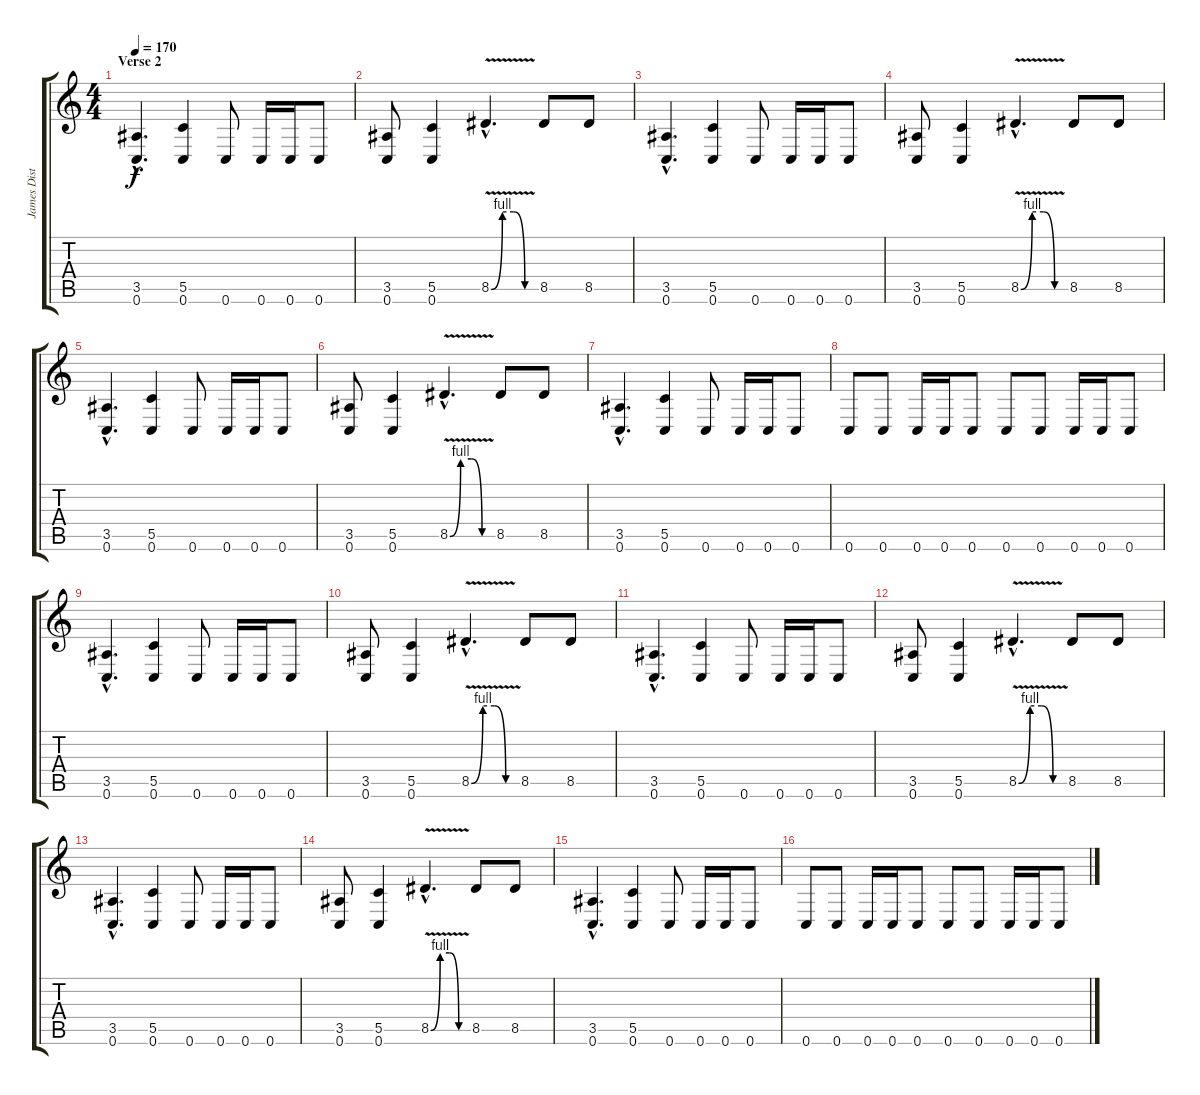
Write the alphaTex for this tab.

\track ("James Distortion" "James Dist") {instrument distortionguitar}
\staff {score tabs}
\tuning (D4 A3 F3 C3 G2 C2) {hide}
\ts (4 4)
\section ("" "Verse 2")
\tempo 170
\clef g2
\ks c
(3.5{hac} 0.6{hac}).4{d dy f} (5.5 0.6).4 0.6.8 0.6.16 0.6.16 0.6.8 |
(3.5 0.6).8 (5.5 0.6).4 8.5{be (custom 0 0 15 4 30 4 45 0 60 0) v hac}.4{d} 8.5.8 8.5.8 |
(3.5{hac} 0.6{hac}).4{d} (5.5 0.6).4 0.6.8 0.6.16 0.6.16 0.6.8 |
(3.5 0.6).8 (5.5 0.6).4 8.5{be (custom 0 0 15 4 30 4 45 0 60 0) v hac}.4{d} 8.5.8 8.5.8 |
(3.5{hac} 0.6{hac}).4{d} (5.5 0.6).4 0.6.8 0.6.16 0.6.16 0.6.8 |
(3.5 0.6).8 (5.5 0.6).4 8.5{be (custom 0 0 15 4 30 4 45 0 60 0) v hac}.4{d} 8.5.8 8.5.8 |
(3.5{hac} 0.6{hac}).4{d} (5.5 0.6).4 0.6.8 0.6.16 0.6.16 0.6.8 |
0.6.8 0.6.8 0.6.16 0.6.16 0.6.8 0.6.8 0.6.8 0.6.16 0.6.16 0.6.8 |
(3.5{hac} 0.6{hac}).4{d} (5.5 0.6).4 0.6.8 0.6.16 0.6.16 0.6.8 |
(3.5 0.6).8 (5.5 0.6).4 8.5{be (custom 0 0 15 4 30 4 45 0 60 0) v hac}.4{d} 8.5.8 8.5.8 |
(3.5{hac} 0.6{hac}).4{d} (5.5 0.6).4 0.6.8 0.6.16 0.6.16 0.6.8 |
(3.5 0.6).8 (5.5 0.6).4 8.5{be (custom 0 0 15 4 30 4 45 0 60 0) v hac}.4{d} 8.5.8 8.5.8 |
(3.5{hac} 0.6{hac}).4{d} (5.5 0.6).4 0.6.8 0.6.16 0.6.16 0.6.8 |
(3.5 0.6).8 (5.5 0.6).4 8.5{be (custom 0 0 15 4 30 4 45 0 60 0) v hac}.4{d} 8.5.8 8.5.8 |
(3.5{hac} 0.6{hac}).4{d} (5.5 0.6).4 0.6.8 0.6.16 0.6.16 0.6.8 |
0.6.8 0.6.8 0.6.16 0.6.16 0.6.8 0.6.8 0.6.8 0.6.16 0.6.16 0.6.8
